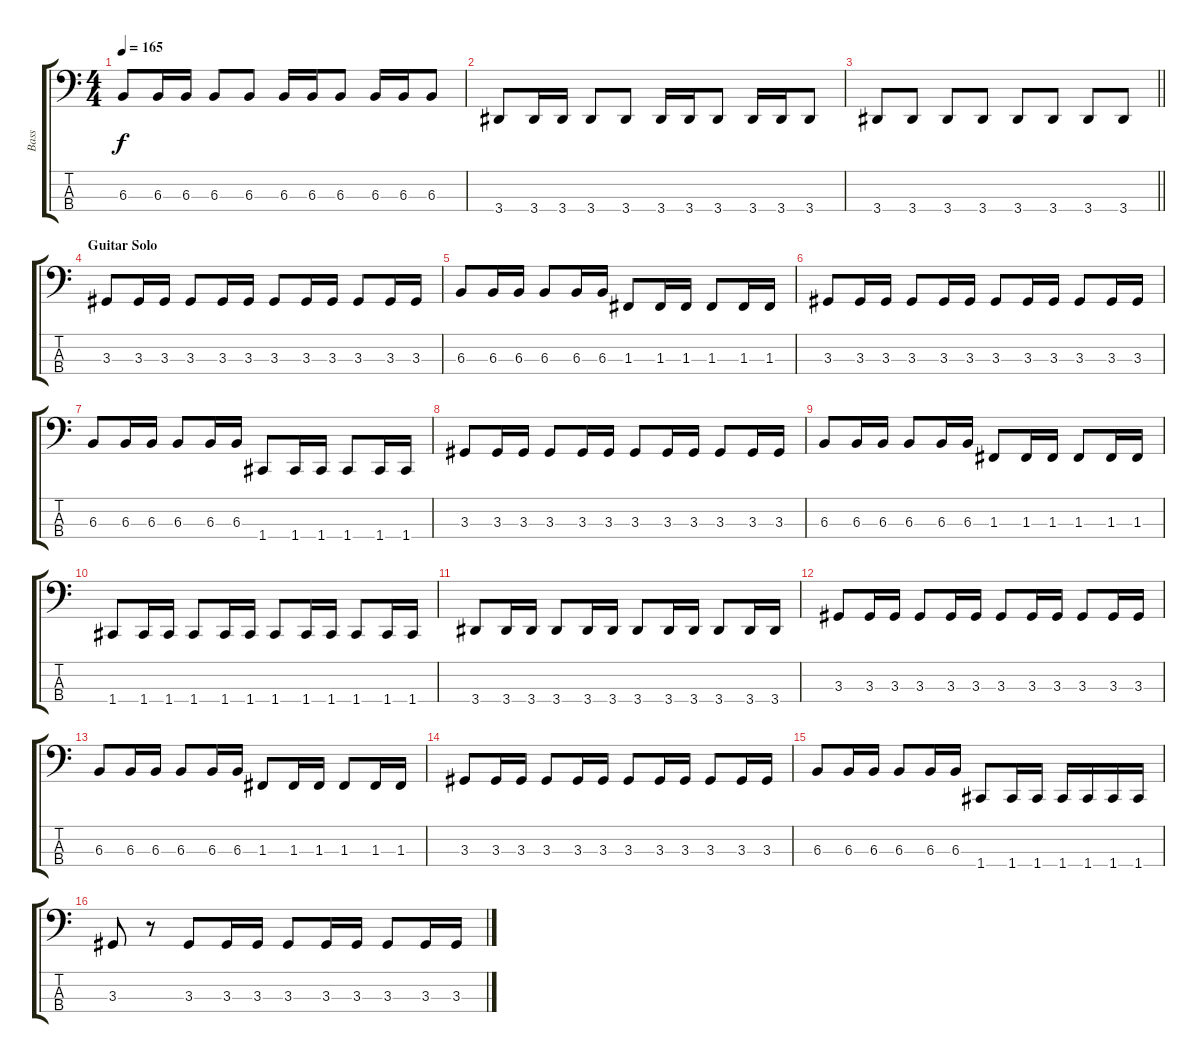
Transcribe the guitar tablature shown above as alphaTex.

\track ("Bass" "Bass") {instrument electricbasspick}
\staff {score tabs}
\tuning (Eb2 Bb1 F1 C1) {hide}
\ts (4 4)
\tempo 165
\clef f4
\ks c
6.3.8{dy f} 6.3.16 6.3.16 6.3.8 6.3.8 6.3.16 6.3.16 6.3.8 6.3.16 6.3.16 6.3.8 |
3.4.8 3.4.16 3.4.16 3.4.8 3.4.8 3.4.16 3.4.16 3.4.8 3.4.16 3.4.16 3.4.8 |
\barLineRight lightlight
3.4.8 3.4.8 3.4.8 3.4.8 3.4.8 3.4.8 3.4.8 3.4.8 |
\section ("" "Guitar Solo")
3.3.8 3.3.16 3.3.16 3.3.8 3.3.16 3.3.16 3.3.8 3.3.16 3.3.16 3.3.8 3.3.16 3.3.16 |
6.3.8 6.3.16 6.3.16 6.3.8 6.3.16 6.3.16 1.3.8 1.3.16 1.3.16 1.3.8 1.3.16 1.3.16 |
3.3.8 3.3.16 3.3.16 3.3.8 3.3.16 3.3.16 3.3.8 3.3.16 3.3.16 3.3.8 3.3.16 3.3.16 |
6.3.8 6.3.16 6.3.16 6.3.8 6.3.16 6.3.16 1.4.8 1.4.16 1.4.16 1.4.8 1.4.16 1.4.16 |
3.3.8 3.3.16 3.3.16 3.3.8 3.3.16 3.3.16 3.3.8 3.3.16 3.3.16 3.3.8 3.3.16 3.3.16 |
6.3.8 6.3.16 6.3.16 6.3.8 6.3.16 6.3.16 1.3.8 1.3.16 1.3.16 1.3.8 1.3.16 1.3.16 |
1.4.8 1.4.16 1.4.16 1.4.8 1.4.16 1.4.16 1.4.8 1.4.16 1.4.16 1.4.8 1.4.16 1.4.16 |
3.4.8 3.4.16 3.4.16 3.4.8 3.4.16 3.4.16 3.4.8 3.4.16 3.4.16 3.4.8 3.4.16 3.4.16 |
3.3.8 3.3.16 3.3.16 3.3.8 3.3.16 3.3.16 3.3.8 3.3.16 3.3.16 3.3.8 3.3.16 3.3.16 |
6.3.8 6.3.16 6.3.16 6.3.8 6.3.16 6.3.16 1.3.8 1.3.16 1.3.16 1.3.8 1.3.16 1.3.16 |
3.3.8 3.3.16 3.3.16 3.3.8 3.3.16 3.3.16 3.3.8 3.3.16 3.3.16 3.3.8 3.3.16 3.3.16 |
6.3.8 6.3.16 6.3.16 6.3.8 6.3.16 6.3.16 1.4.8 1.4.16 1.4.16 1.4.16 1.4.16 1.4.16 1.4.16 |
3.3.8 r.8 3.3.8 3.3.16 3.3.16 3.3.8 3.3.16 3.3.16 3.3.8 3.3.16 3.3.16
